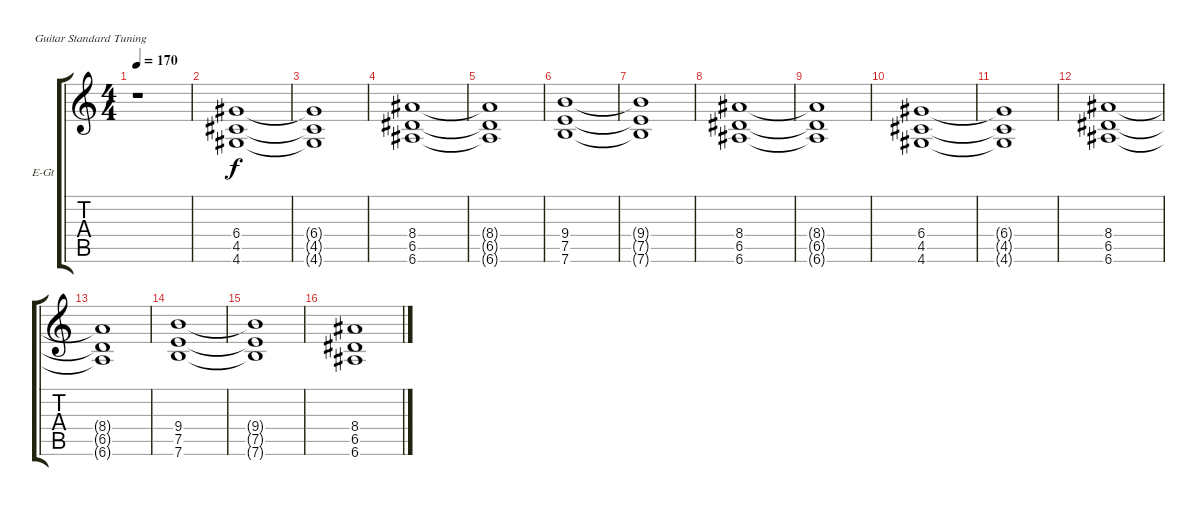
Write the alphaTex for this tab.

\bracketExtendMode groupsimilarinstruments
\firstSystemTrackNameOrientation horizontal
\otherSystemsTrackNameOrientation horizontal
\track ("Ðèòì" "E-Gt") {instrument overdrivenguitar}
\staff {score tabs}
\tuning (E4 B3 G3 D3 A2 E2)
\ts (4 4)
\tempo 170
\clef g2
\ks c
r.1{dy f} |
(6.4 4.5 4.6).1 |
(6.4{t} 4.5{t} 4.6{t}).1 |
(8.4 6.5 6.6).1 |
(8.4{t} 6.5{t} 6.6{t}).1 |
(7.6 7.5 9.4).1 |
(7.6{t} 7.5{t} 9.4{t}).1 |
(8.4 6.5 6.6).1 |
(8.4{t} 6.5{t} 6.6{t}).1 |
(6.4 4.5 4.6).1 |
(6.4{t} 4.5{t} 4.6{t}).1 |
(8.4 6.5 6.6).1 |
(8.4{t} 6.5{t} 6.6{t}).1 |
(9.4 7.5 7.6).1 |
(9.4{t} 7.5{t} 7.6{t}).1 |
(8.4 6.5 6.6).1
